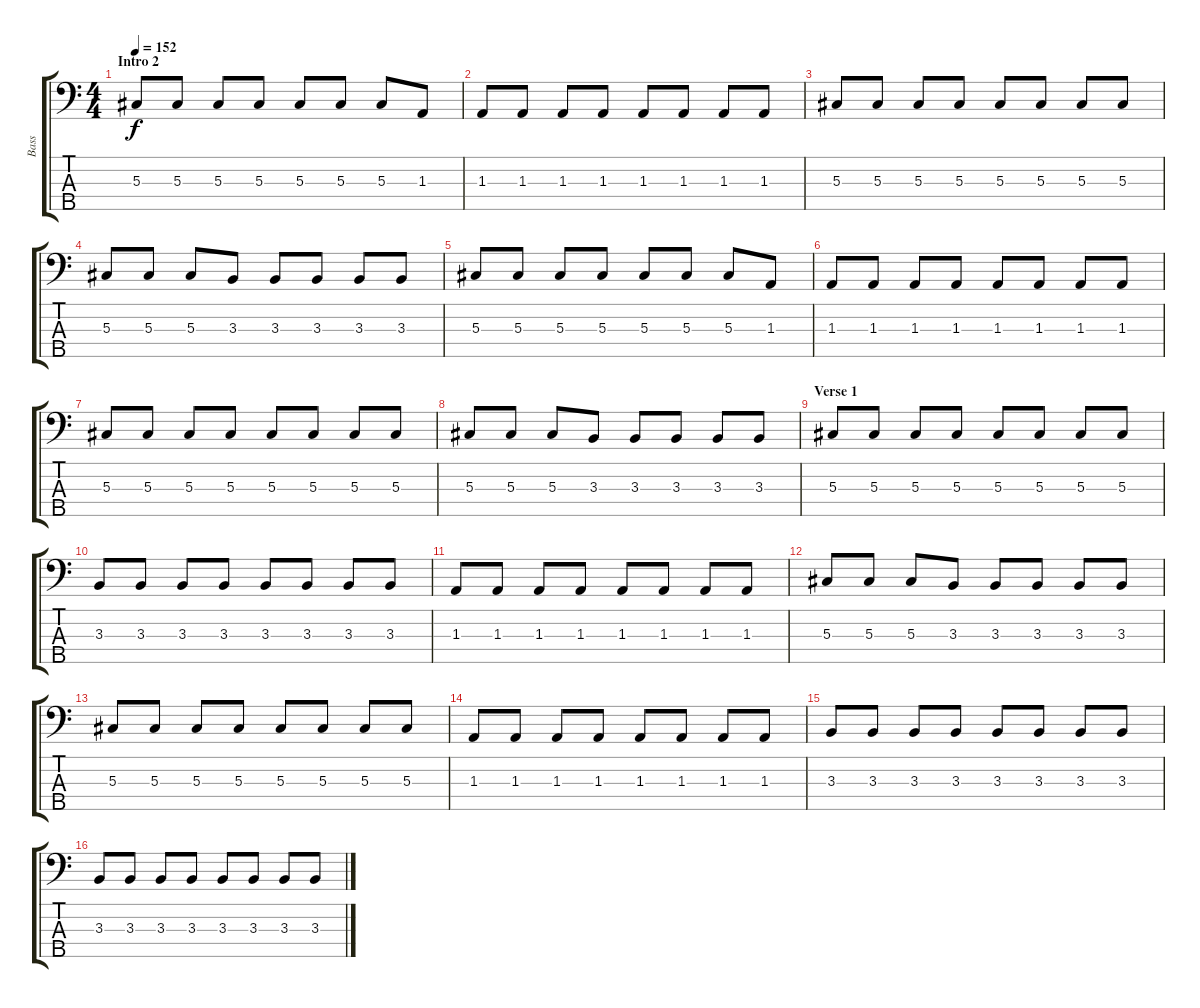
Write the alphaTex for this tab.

\track ("Bass" "Bass") {instrument electricbasspick}
\staff {score tabs}
\tuning (Gb2 Db2 Ab1 Eb1 Bb0) {hide}
\ts (4 4)
\section ("" "Intro 2")
\tempo 152
\clef f4
\ks c
5.3.8{dy f} 5.3.8 5.3.8 5.3.8 5.3.8 5.3.8 5.3.8 1.3.8 |
1.3.8 1.3.8 1.3.8 1.3.8 1.3.8 1.3.8 1.3.8 1.3.8 |
5.3.8 5.3.8 5.3.8 5.3.8 5.3.8 5.3.8 5.3.8 5.3.8 |
5.3.8 5.3.8 5.3.8 3.3.8 3.3.8 3.3.8 3.3.8 3.3.8 |
5.3.8 5.3.8 5.3.8 5.3.8 5.3.8 5.3.8 5.3.8 1.3.8 |
1.3.8 1.3.8 1.3.8 1.3.8 1.3.8 1.3.8 1.3.8 1.3.8 |
5.3.8 5.3.8 5.3.8 5.3.8 5.3.8 5.3.8 5.3.8 5.3.8 |
5.3.8 5.3.8 5.3.8 3.3.8 3.3.8 3.3.8 3.3.8 3.3.8 |
\section ("" "Verse 1")
5.3.8 5.3.8 5.3.8 5.3.8 5.3.8 5.3.8 5.3.8 5.3.8 |
3.3.8 3.3.8 3.3.8 3.3.8 3.3.8 3.3.8 3.3.8 3.3.8 |
1.3.8 1.3.8 1.3.8 1.3.8 1.3.8 1.3.8 1.3.8 1.3.8 |
5.3.8 5.3.8 5.3.8 3.3.8 3.3.8 3.3.8 3.3.8 3.3.8 |
5.3.8 5.3.8 5.3.8 5.3.8 5.3.8 5.3.8 5.3.8 5.3.8 |
1.3.8 1.3.8 1.3.8 1.3.8 1.3.8 1.3.8 1.3.8 1.3.8 |
3.3.8 3.3.8 3.3.8 3.3.8 3.3.8 3.3.8 3.3.8 3.3.8 |
3.3.8 3.3.8 3.3.8 3.3.8 3.3.8 3.3.8 3.3.8 3.3.8
